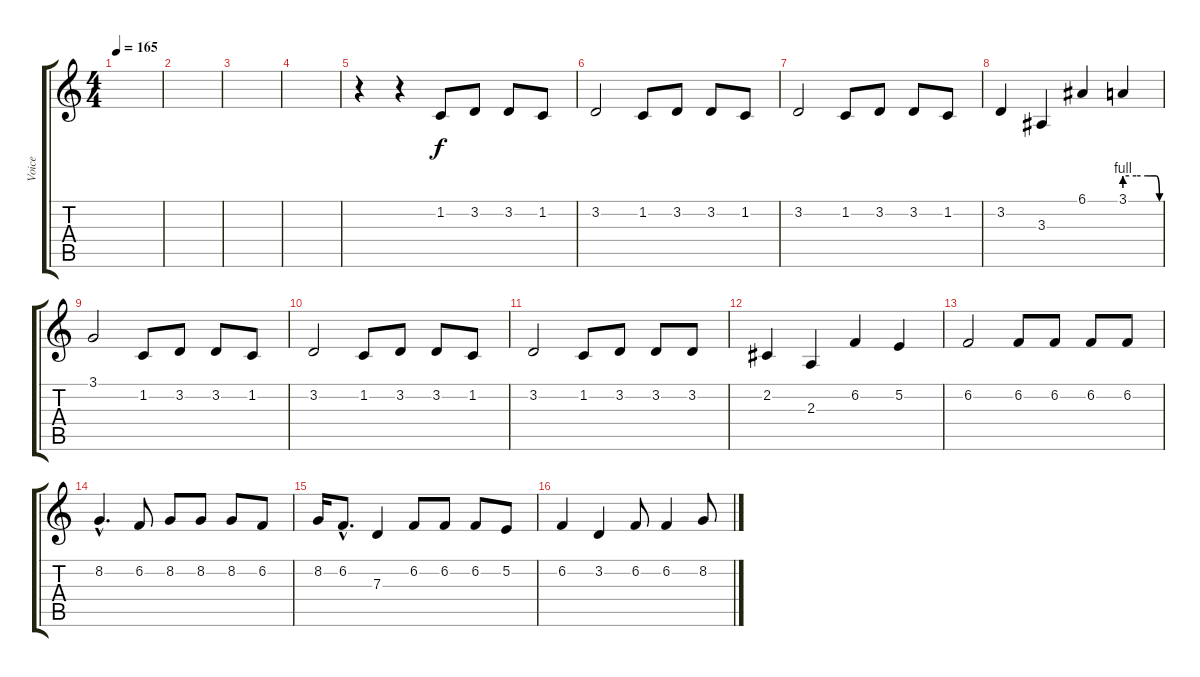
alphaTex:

\track ("Voice" "Voice") {instrument piccolo}
\staff {score tabs}
\tuning (E4 B3 G3 D3 A2 E2) {hide}
\ts (4 4)
\tempo 165
\tempo 95
\tempo 165
\clef g2
\ks c
|
|
|
|
r.4 r.4 1.2.8 3.2.8 3.2.8 1.2.8 |
3.2.2 1.2.8 3.2.8 3.2.8 1.2.8 |
3.2.2 1.2.8 3.2.8 3.2.8 1.2.8 |
3.2.4 3.3.4 6.1.4 3.1{be (custom 0 4 20 4 40 4 43 4 47 4 54 4 60 0)}.4 |
3.1.2 1.2.8 3.2.8 3.2.8 1.2.8 |
3.2.2 1.2.8 3.2.8 3.2.8 1.2.8 |
3.2.2 1.2.8 3.2.8 3.2.8 3.2.8 |
2.2.4 2.3.4 6.2.4 5.2.4 |
6.2.2 6.2.8 6.2.8 6.2.8 6.2.8 |
8.2{hac}.4{d} 6.2.8 8.2.8 8.2.8 8.2.8 6.2.8 |
8.2.16 6.2{hac}.8{d} 7.3.4 6.2.8 6.2.8 6.2.8 5.2.8 |
6.2.4 3.2.4 6.2.8 6.2.4 8.2.8
